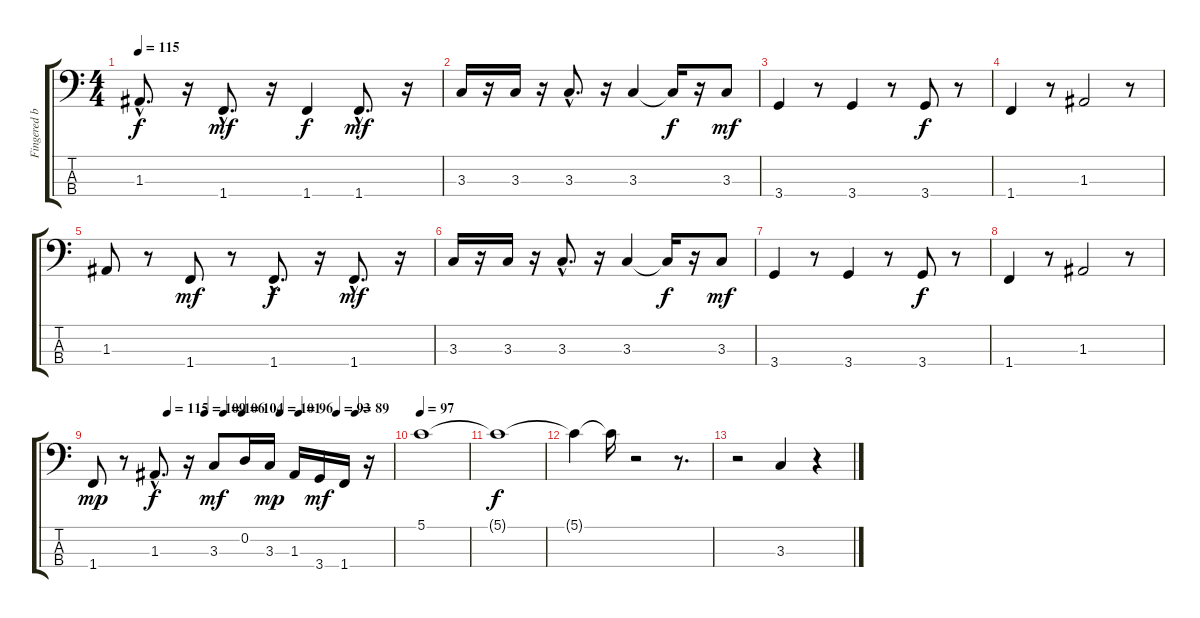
\track ("Fingered bass" "Fingered b") {instrument electricbassfinger}
\staff {score tabs}
\tuning (G2 D2 A1 E1) {hide}
\ts (4 4)
\tempo 115
\clef f4
\ks c
1.3{hac}.8{d dy f} r.16 1.4{hac}.8{d dy mf} r.16 1.4.4{dy f} 1.4{hac}.8{d dy mf} r.16 |
3.3.16 r.16 3.3.16 r.16 3.3{hac}.8{d} r.16 3.3.4 3.3{t}.16{dy f} r.16 3.3.8{dy mf} |
3.4.4 r.8 3.4.4 r.8 3.4.8{dy f} r.8 |
1.4.4 r.8 1.3.2 r.8 |
1.3.8 r.8 1.4.8{dy mf} r.8 1.4{hac}.8{d dy f} r.16 1.4{hac}.8{d dy mf} r.16 |
3.3.16 r.16 3.3.16 r.16 3.3{hac}.8{d} r.16 3.3.4 3.3{t}.16{dy f} r.16 3.3.8{dy mf} |
3.4.4 r.8 3.4.4 r.8 3.4.8{dy f} r.8 |
1.4.4 r.8 1.3.2 r.8 |
\tempo (115 0.25)
\tempo (109 0.375)
\tempo (106 0.4375)
\tempo (104 0.5)
\tempo (101 0.625)
\tempo (96 0.6875)
\tempo (93 0.8125)
\tempo (89 0.875)
1.4.8{dy mp} r.8 1.3{hac}.8{d dy f} r.16 3.3.8{dy mf} 0.2.16 3.3.16{dy mp} 1.3.16 3.4.16{dy mf} 1.4.16 r.16 |
\tempo 97
5.1.1 |
5.1{t}.1{dy f} |
5.1{t}.4 5.1{t}.16 r.2 r.8{d} |
r.2 3.3.4 r.4
